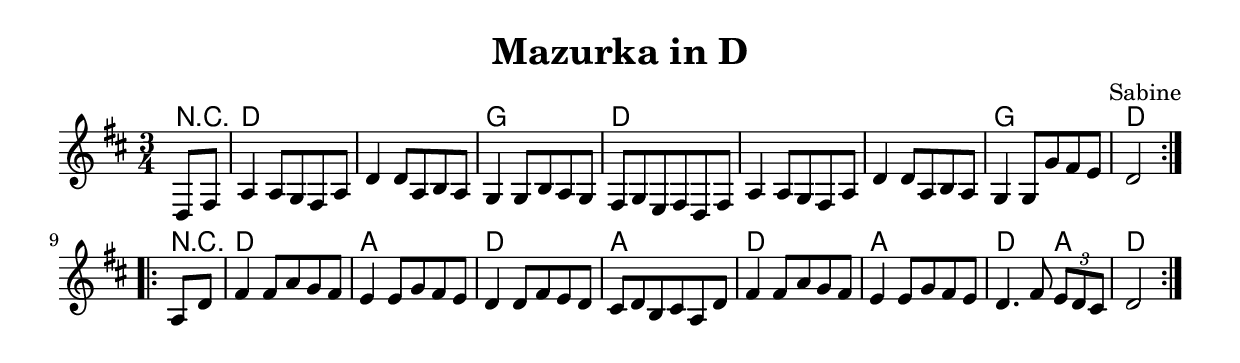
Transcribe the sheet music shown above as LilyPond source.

\version "2.6.0"
#(ly:set-option (quote no-point-and-click))

\header{
	title = "Mazurka in D"
	composer = "Sabine"
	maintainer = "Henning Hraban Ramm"
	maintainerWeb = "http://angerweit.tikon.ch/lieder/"
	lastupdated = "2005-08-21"
}

global = {
	\clef treble
	\key d \major
	\time 3/4
}

akkorde = \chordmode {
 	\set ChordNames.midiInstrument = "cello"
	\repeat volta 2 {
		\partial 4 r4 |
		d2. | d | g | d | d | d | g |
		\partial 2 d2
	}
	\repeat volta 2 {
		\partial 4 r4 |
		d2. | a | d | a | d | a | d2 a4 |
		\partial 2 d2
	}
}


oberstimme = \relative {
	\set Staff.midiInstrument = "violin"
 	\repeat volta 2 {
	\partial 4 d8 fis |
	a4 a8 g fis a |
	d4 d8 a b a |
	g4 g8 b a g |
	fis g e fis d fis |
	a4 a8 g fis a |
	d4 d8 a b a |
	g4 g8 g' fis e 
	\partial 2 d2
	}
 	\repeat volta 2 {
	\partial 4 a8 d |
	fis4 fis8 a g fis |
	e4 e8 g fis e |
	d4 d8 fis e d |
	cis d b cis a d |
	fis4 fis8 a g fis |
	e4 e8 g fis e |
	d4. fis8 \times 2/3 {e d cis} 
	\partial 2 d2
	}
} 	

% Papier-Ausgabe
\score {
	<<
	\context ChordNames {
		\germanChords
		\set chordChanges = ##t
		\akkorde
	}
	\context Staff = "Top" <<
		\global
		\context Voice = "eins" \oberstimme
		%\context Voice = "zwei" \unterstimme
	>>
	>>
	
	\layout { 
		indent = 0\cm
	}
}

% MIDI
\score { \unfoldRepeats {
	<<
	\context ChordNames {
		\set chordChanges = ##t
		\akkorde
	}
	\context Staff = "Top" <<
		\global
		\context Voice = "eins" \oberstimme
	>>
	>> }
	\midi{ \tempo 4=120 }
}

%%% Local Variables:
%%% coding: utf-8
%%% End:

